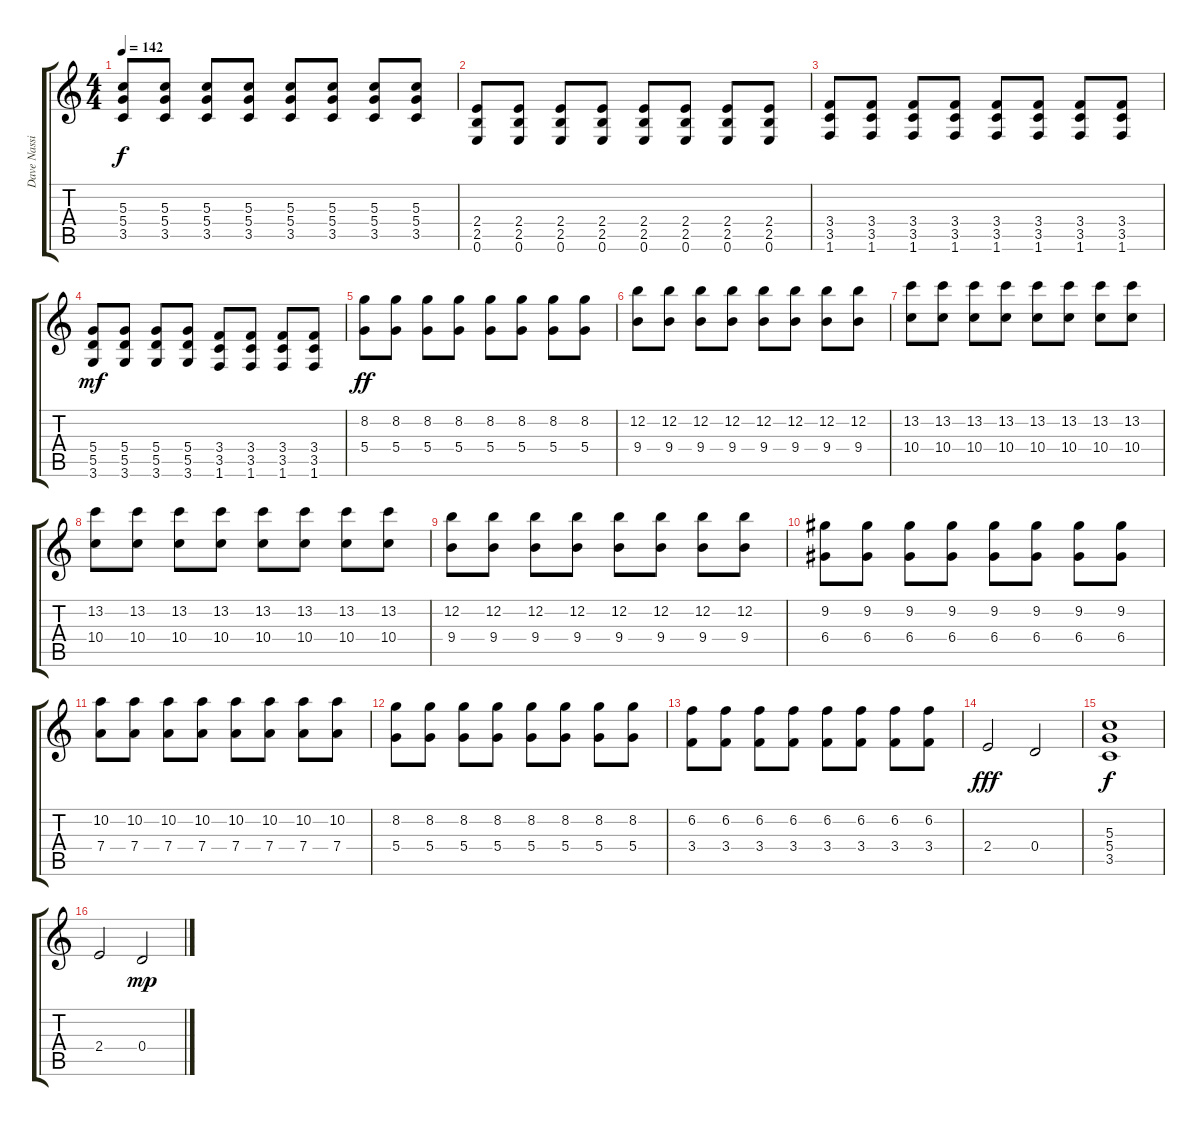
\track ("Dave Nassie" "Dave Nassi") {instrument distortionguitar}
\staff {score tabs}
\tuning (E4 B3 G3 D3 A2 E2) {hide}
\ts (4 4)
\tempo 142
\clef g2
\ks c
(5.3 5.4 3.5).8{dy f} (5.3 5.4 3.5).8 (5.3 5.4 3.5).8 (5.3 5.4 3.5).8 (5.3 5.4 3.5).8 (5.3 5.4 3.5).8 (5.3 5.4 3.5).8 (5.3 5.4 3.5).8 |
(2.4 2.5 0.6).8 (2.4 2.5 0.6).8 (2.4 2.5 0.6).8 (2.4 2.5 0.6).8 (2.4 2.5 0.6).8 (2.4 2.5 0.6).8 (2.4 2.5 0.6).8 (2.4 2.5 0.6).8 |
(3.4 3.5 1.6).8 (3.4 3.5 1.6).8 (3.4 3.5 1.6).8 (3.4 3.5 1.6).8 (3.4 3.5 1.6).8 (3.4 3.5 1.6).8 (3.4 3.5 1.6).8 (3.4 3.5 1.6).8 |
(5.4 5.5 3.6).8{dy mf} (5.4 5.5 3.6).8 (5.4 5.5 3.6).8 (5.4 5.5 3.6).8 (3.4 3.5 1.6).8 (3.4 3.5 1.6).8 (3.4 3.5 1.6).8 (3.4 3.5 1.6).8 |
(8.2 5.4).8{dy ff volume 10} (8.2 5.4).8 (8.2 5.4).8 (8.2 5.4).8 (8.2 5.4).8 (8.2 5.4).8 (8.2 5.4).8 (8.2 5.4).8 |
(12.2 9.4).8 (12.2 9.4).8 (12.2 9.4).8 (12.2 9.4).8 (12.2 9.4).8 (12.2 9.4).8 (12.2 9.4).8 (12.2 9.4).8 |
(13.2 10.4).8 (13.2 10.4).8 (13.2 10.4).8 (13.2 10.4).8 (13.2 10.4).8 (13.2 10.4).8 (13.2 10.4).8 (13.2 10.4).8 |
(13.2 10.4).8 (13.2 10.4).8 (13.2 10.4).8 (13.2 10.4).8 (13.2 10.4).8 (13.2 10.4).8 (13.2 10.4).8 (13.2 10.4).8 |
(12.2 9.4).8 (12.2 9.4).8 (12.2 9.4).8 (12.2 9.4).8 (12.2 9.4).8 (12.2 9.4).8 (12.2 9.4).8 (12.2 9.4).8 |
(9.2 6.4).8 (9.2 6.4).8 (9.2 6.4).8 (9.2 6.4).8 (9.2 6.4).8 (9.2 6.4).8 (9.2 6.4).8 (9.2 6.4).8 |
(10.2 7.4).8 (10.2 7.4).8 (10.2 7.4).8 (10.2 7.4).8 (10.2 7.4).8 (10.2 7.4).8 (10.2 7.4).8 (10.2 7.4).8 |
(8.2 5.4).8 (8.2 5.4).8 (8.2 5.4).8 (8.2 5.4).8 (8.2 5.4).8 (8.2 5.4).8 (8.2 5.4).8 (8.2 5.4).8 |
(6.2 3.4).8 (6.2 3.4).8 (6.2 3.4).8 (6.2 3.4).8 (6.2 3.4).8 (6.2 3.4).8 (6.2 3.4).8 (6.2 3.4).8 |
2.4.2{dy fff} 0.4.2 |
(5.3 5.4 3.5).1{dy f} |
2.4.2 0.4.2{dy mp}
